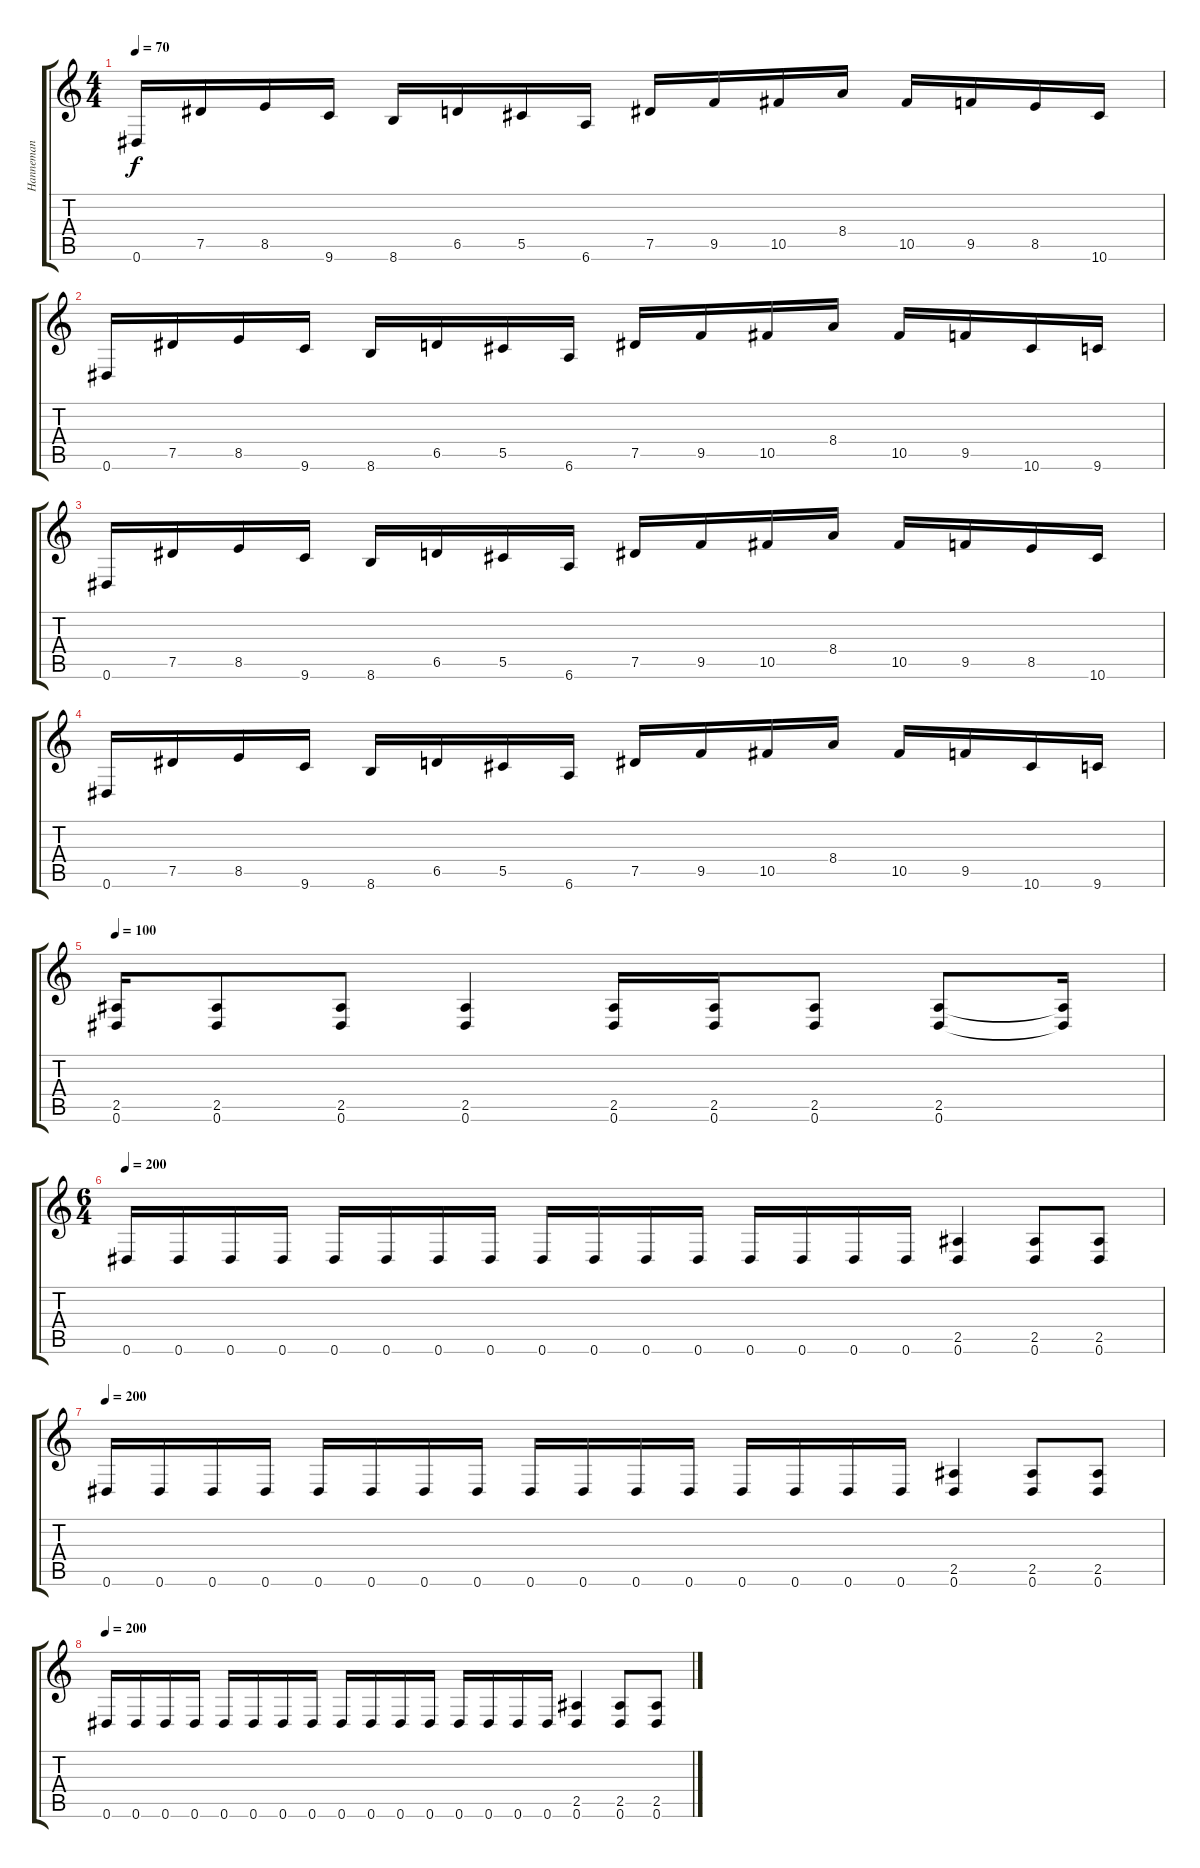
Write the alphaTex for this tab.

\track ("Hanneman" "Hanneman") {instrument distortionguitar}
\staff {score tabs}
\tuning (Eb4 Bb3 Gb3 Db3 Ab2 Eb2) {hide}
\ts (4 4)
\tempo 70
\clef g2
\ks c
0.6.16{dy f} 7.5.16 8.5.16 9.6.16 8.6.16 6.5.16 5.5.16 6.6.16 7.5.16 9.5.16 10.5.16 8.4.16 10.5.16 9.5.16 8.5.16 10.6.16 |
0.6.16 7.5.16 8.5.16 9.6.16 8.6.16 6.5.16 5.5.16 6.6.16 7.5.16 9.5.16 10.5.16 8.4.16 10.5.16 9.5.16 10.6.16 9.6.16 |
0.6.16 7.5.16 8.5.16 9.6.16 8.6.16 6.5.16 5.5.16 6.6.16 7.5.16 9.5.16 10.5.16 8.4.16 10.5.16 9.5.16 8.5.16 10.6.16 |
0.6.16 7.5.16 8.5.16 9.6.16 8.6.16 6.5.16 5.5.16 6.6.16 7.5.16 9.5.16 10.5.16 8.4.16 10.5.16 9.5.16 10.6.16 9.6.16 |
\tempo 100
(2.5 0.6).16 (2.5 0.6).8 (2.5 0.6).8 (2.5 0.6).4 (2.5 0.6).16 (2.5 0.6).16 (2.5 0.6).8 (2.5 0.6).8 (2.5{t} 0.6{t}).16 |
\ts (6 4)
\tempo 200
0.6.16 0.6.16 0.6.16 0.6.16 0.6.16 0.6.16 0.6.16 0.6.16 0.6.16 0.6.16 0.6.16 0.6.16 0.6.16 0.6.16 0.6.16 0.6.16 (2.5 0.6).4 (2.5 0.6).8 (2.5 0.6).8 |
\tempo 200
0.6.16 0.6.16 0.6.16 0.6.16 0.6.16 0.6.16 0.6.16 0.6.16 0.6.16 0.6.16 0.6.16 0.6.16 0.6.16 0.6.16 0.6.16 0.6.16 (2.5 0.6).4 (2.5 0.6).8 (2.5 0.6).8 |
\tempo 200
0.6.16 0.6.16 0.6.16 0.6.16 0.6.16 0.6.16 0.6.16 0.6.16 0.6.16 0.6.16 0.6.16 0.6.16 0.6.16 0.6.16 0.6.16 0.6.16 (2.5 0.6).4 (2.5 0.6).8 (2.5 0.6).8
